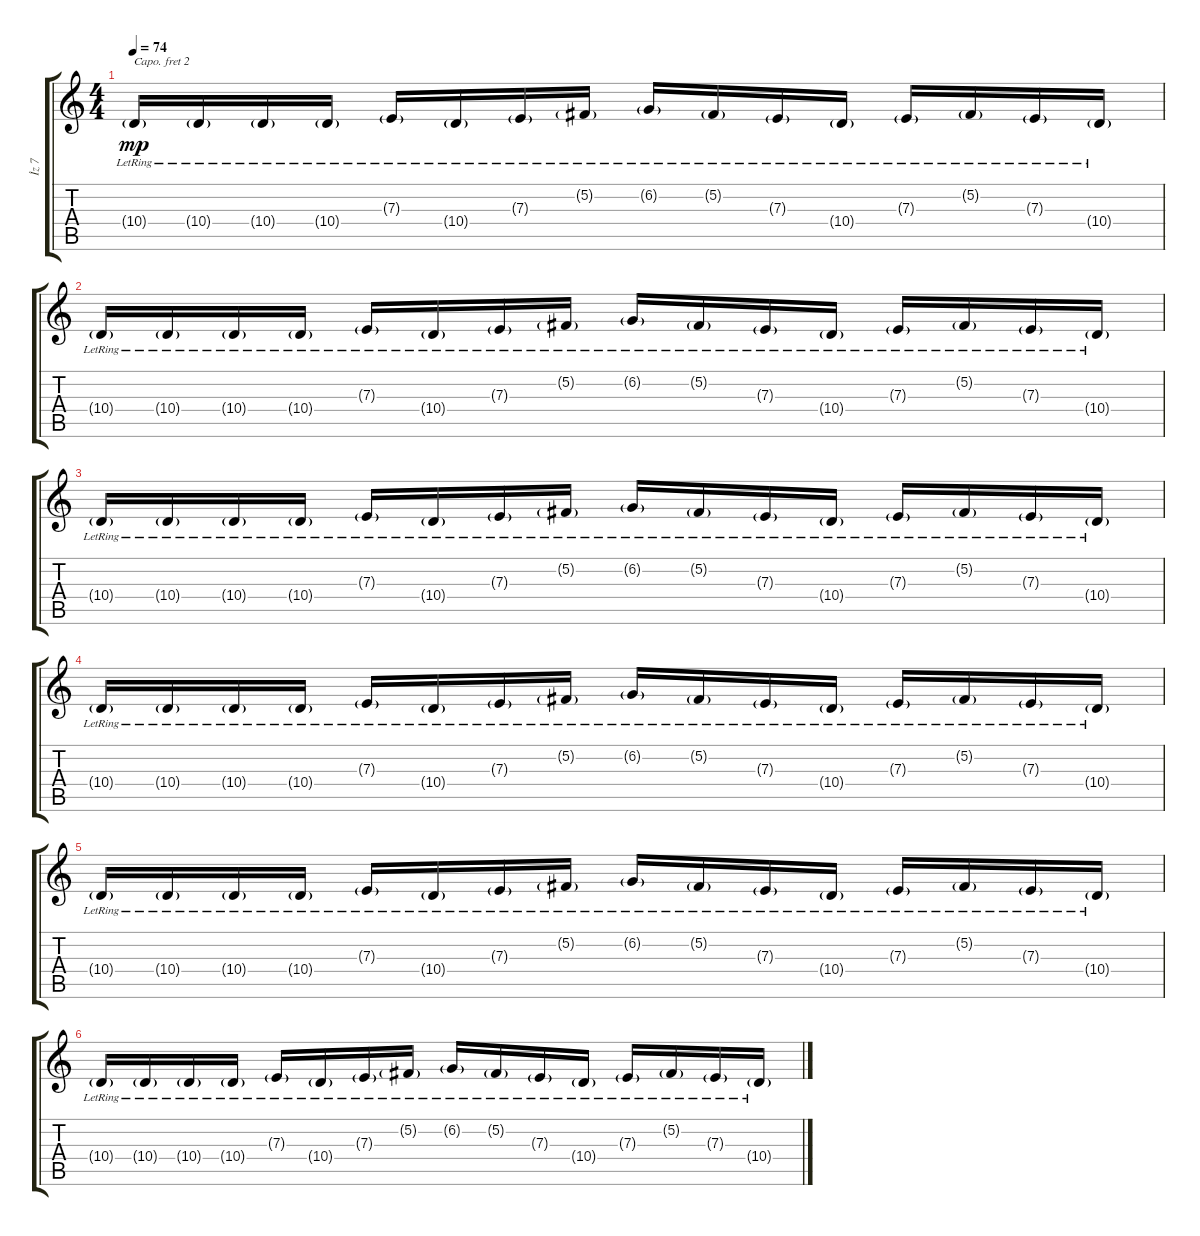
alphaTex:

\track ("İz 7" "İz 7") {instrument stringensemble2}
\staff {score tabs}
\capo 2
\tuning (E4 B3 G3 D3 A2 E2) {hide}
\ts (4 4)
\tempo 74
\clef g2
\ks c
10.4{g lr}.16{dy mp} 10.4{g lr}.16 10.4{g lr}.16 10.4{g lr}.16 7.3{g lr}.16 10.4{g lr}.16 7.3{g lr}.16 5.2{g lr}.16 6.2{g lr}.16 5.2{g lr}.16 7.3{g lr}.16 10.4{g lr}.16 7.3{g lr}.16 5.2{g lr}.16 7.3{g lr}.16 10.4{g lr}.16 |
10.4{g lr}.16 10.4{g lr}.16 10.4{g lr}.16 10.4{g lr}.16 7.3{g lr}.16 10.4{g lr}.16 7.3{g lr}.16 5.2{g lr}.16 6.2{g lr}.16 5.2{g lr}.16 7.3{g lr}.16 10.4{g lr}.16 7.3{g lr}.16 5.2{g lr}.16 7.3{g lr}.16 10.4{g lr}.16 |
10.4{g lr}.16 10.4{g lr}.16 10.4{g lr}.16 10.4{g lr}.16 7.3{g lr}.16 10.4{g lr}.16 7.3{g lr}.16 5.2{g lr}.16 6.2{g lr}.16 5.2{g lr}.16 7.3{g lr}.16 10.4{g lr}.16 7.3{g lr}.16 5.2{g lr}.16 7.3{g lr}.16 10.4{g lr}.16 |
10.4{g lr}.16 10.4{g lr}.16 10.4{g lr}.16 10.4{g lr}.16 7.3{g lr}.16 10.4{g lr}.16 7.3{g lr}.16 5.2{g lr}.16 6.2{g lr}.16 5.2{g lr}.16 7.3{g lr}.16 10.4{g lr}.16 7.3{g lr}.16 5.2{g lr}.16 7.3{g lr}.16 10.4{g lr}.16 |
10.4{g lr}.16 10.4{g lr}.16 10.4{g lr}.16 10.4{g lr}.16 7.3{g lr}.16 10.4{g lr}.16 7.3{g lr}.16 5.2{g lr}.16 6.2{g lr}.16 5.2{g lr}.16 7.3{g lr}.16 10.4{g lr}.16 7.3{g lr}.16 5.2{g lr}.16 7.3{g lr}.16 10.4{g lr}.16 |
10.4{g lr}.16 10.4{g lr}.16 10.4{g lr}.16 10.4{g lr}.16 7.3{g lr}.16 10.4{g lr}.16 7.3{g lr}.16 5.2{g lr}.16 6.2{g lr}.16 5.2{g lr}.16 7.3{g lr}.16 10.4{g lr}.16 7.3{g lr}.16 5.2{g lr}.16 7.3{g lr}.16 10.4{g lr}.16
